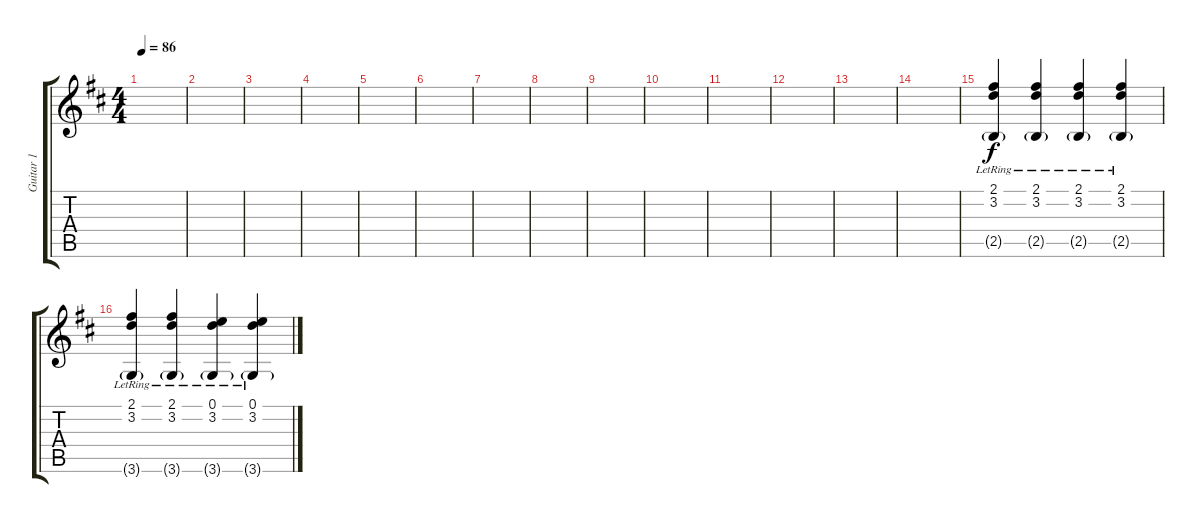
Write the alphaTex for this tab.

\track ("Guitar 1" "Guitar 1") {instrument acousticguitarsteel}
\staff {score tabs}
\tuning (E4 B3 G3 D3 A2 E2) {hide}
\ts (4 4)
\tempo 86
\clef g2
\ks d
|
|
|
|
|
|
|
|
|
|
|
|
|
|
(2.1{lr} 3.2{lr} 2.5{g lr}).4 (2.1{lr} 3.2{lr} 2.5{g lr}).4 (2.1{lr} 3.2{lr} 2.5{g lr}).4 (2.1{lr} 3.2{lr} 2.5{g lr}).4 |
(2.1{lr} 3.2{lr} 3.6{g lr}).4 (2.1{lr} 3.2{lr} 3.6{g lr}).4 (0.1{lr} 3.2{lr} 3.6{g lr}).4 (0.1{lr} 3.2{lr} 3.6{g lr}).4
